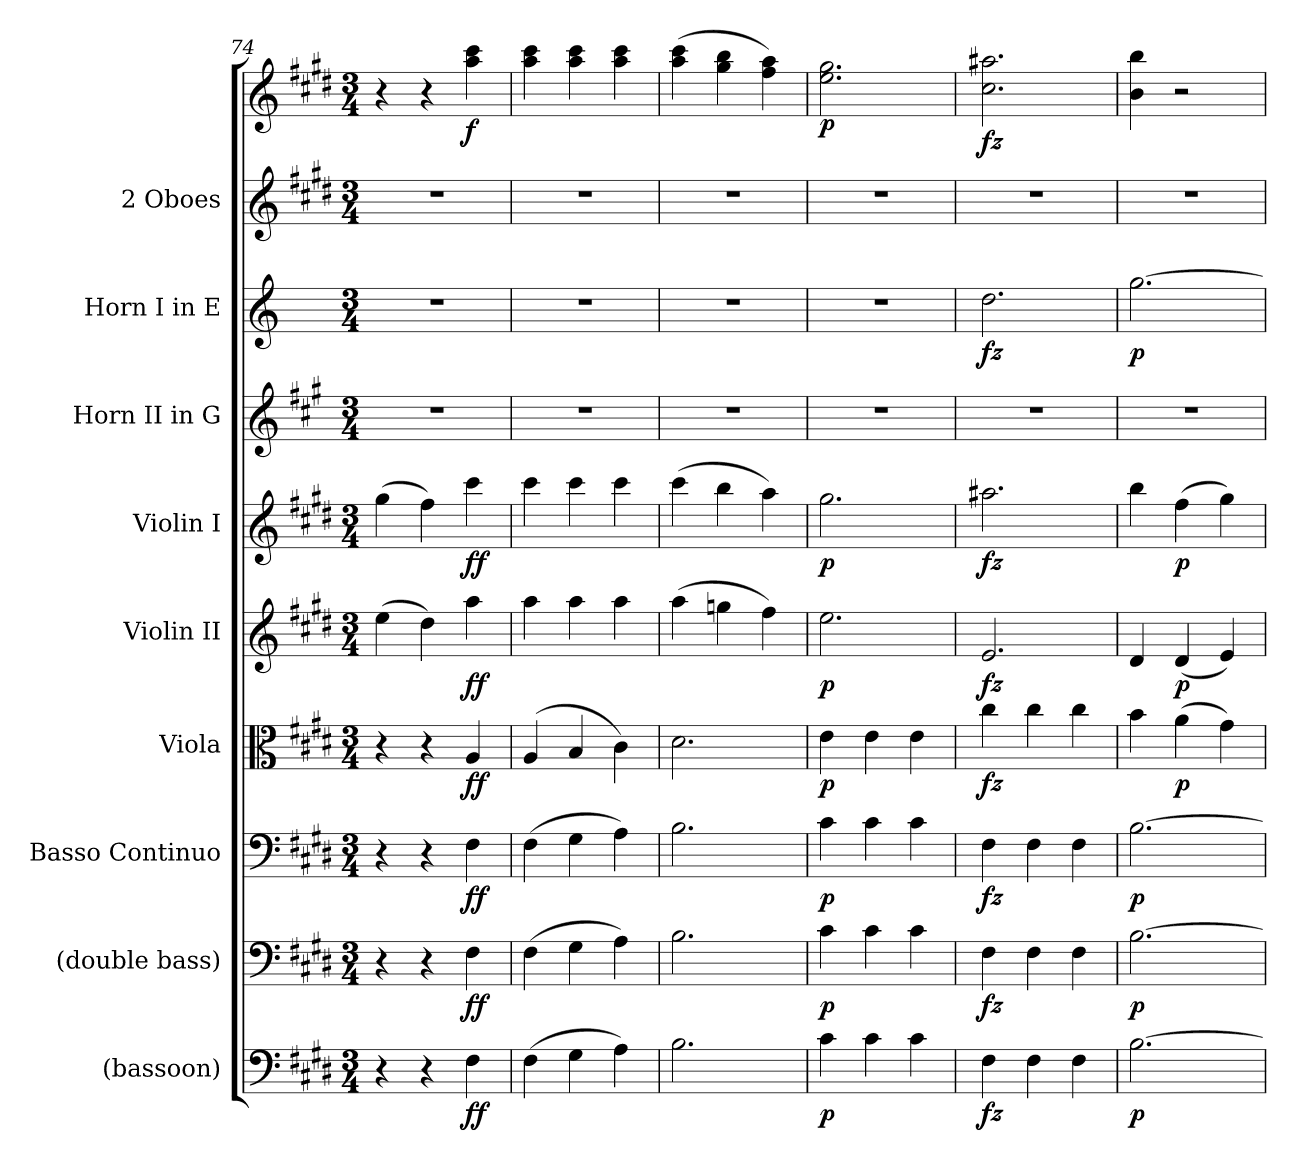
**kern	**dynam	**kern	**dynam	**kern	**dynam	**kern	**dynam	**kern	**dynam	**kern	**dynam	**kern	**kern	**dynam	**kern	**kern	**dynam
*part9	*part9	*part8	*part8	*part7	*part7	*part6	*part6	*part5	*part5	*part4	*part4	*part3	*part2	*part2	*part1	*part1	*part1
*staff10	*staff10	*staff9	*staff9	*staff8	*staff8	*staff7	*staff7	*staff6	*staff6	*staff5	*staff5	*staff4	*staff3	*staff3	*staff2	*staff1	*staff1/2
*I"(bassoon)	*	*I"(double bass)	*	*I"Basso Continuo	*	*I"Viola	*	*I"Violin II	*	*I"Violin I	*	*I"Horn II in G	*I"Horn I in E	*	*I"2 Oboes	*	*
*I'Bsn	*	*	*	*	*	*	*	*	*	*	*	*I'Hn	*I'Hn	*	*I'Ob	*	*
*clefF4	*	*clefF4	*	*clefF4	*	*clefC3	*	*clefG2	*	*clefG2	*	*clefG2	*clefG2	*	*clefG2	*clefG2	*
*	*	*ITrd7c12	*	*	*	*	*	*	*	*	*	*ITrd3c5	*ITrd5c8	*	*	*	*
*k[f#c#g#d#]	*	*k[f#c#g#d#]	*	*k[f#c#g#d#]	*	*k[f#c#g#d#]	*	*k[f#c#g#d#]	*	*k[f#c#g#d#]	*	*k[f#c#g#d#]	*k[f#c#g#d#]	*	*k[f#c#g#d#]	*k[f#c#g#d#]	*
*M3/4	*	*M3/4	*	*M3/4	*	*M3/4	*	*M3/4	*	*M3/4	*	*M3/4	*M3/4	*	*M3/4	*M3/4	*
=74	=74	=74	=74	=74	=74	=74	=74	=74	=74	=74	=74	=74	=74	=74	=74	=74	=74
4r	.	4r	.	4r	.	4r	.	(>4ee\	.	(>4gg#\	.	2.r	2.r	.	2.r	4r	.
4r	.	4r	.	4r	.	4r	.	4dd#\)	.	4ff#\)	.	.	.	.	.	4r	.
!	!LO:DY:b	!	!LO:DY:b	!	!LO:DY:b	!	!LO:DY:b	!	!LO:DY:b	!	!LO:DY:b	!	!	!	!	!	!LO:DY:b
4F#\	ff	4FF#\	ff	4F#\	ff	4A/	ff	4aa\	ff	4ccc#\	ff	.	.	.	.	4aa\ 4ccc#\	f
=75	=75	=75	=75	=75	=75	=75	=75	=75	=75	=75	=75	=75	=75	=75	=75	=75	=75
(>4F#\	.	(>4FF#\	.	(>4F#\	.	(>4A/	.	4aa\	.	4ccc#\	.	2.r	2.r	.	2.r	4aa\ 4ccc#\	.
4G#\	.	4GG#\	.	4G#\	.	4B/	.	4aa\	.	4ccc#\	.	.	.	.	.	4aa\ 4ccc#\	.
4A\)	.	4AA\)	.	4A\)	.	4c#\)	.	4aa\	.	4ccc#\	.	.	.	.	.	4aa\ 4ccc#\	.
=76	=76	=76	=76	=76	=76	=76	=76	=76	=76	=76	=76	=76	=76	=76	=76	=76	=76
2.B\	.	2.BB\	.	2.B\	.	2.d#\	.	(>4aa\	.	(>4ccc#\	.	2.r	2.r	.	2.r	(>4aa\ 4ccc#\	.
.	.	.	.	.	.	.	.	4ggn\	.	4bb\	.	.	.	.	.	4gg#\ 4bb\	.
.	.	.	.	.	.	.	.	4ff#\)	.	4aa\)	.	.	.	.	.	4ff#\ 4aa\)	.
=77	=77	=77	=77	=77	=77	=77	=77	=77	=77	=77	=77	=77	=77	=77	=77	=77	=77
!	!LO:DY:b	!	!LO:DY:b	!	!LO:DY:b	!	!LO:DY:b	!	!LO:DY:b	!	!LO:DY:b	!	!	!	!	!	!LO:DY:b
4c#\	p	4C#\	p	4c#\	p	4e\	p	2.ee\	p	2.gg#\	p	2.r	2.r	.	2.r	2.ee\ 2.gg#\	p
4c#\	.	4C#\	.	4c#\	.	4e\	.	.	.	.	.	.	.	.	.	.	.
4c#\	.	4C#\	.	4c#\	.	4e\	.	.	.	.	.	.	.	.	.	.	.
=78	=78	=78	=78	=78	=78	=78	=78	=78	=78	=78	=78	=78	=78	=78	=78	=78	=78
!	!LO:DY:b	!	!LO:DY:b	!	!LO:DY:b	!	!LO:DY:b	!	!LO:DY:b	!	!LO:DY:b	!	!	!LO:DY:b	!	!	!LO:DY:b
4F#\	fz	4FF#\	fz	4F#\	fz	4cc#\	fz	2.e/	fz	2.aa#X\	fz	2.r	2.f#\	fz	2.r	2.cc#\ 2.aa#X\	fz
4F#\	.	4FF#\	.	4F#\	.	4cc#\	.	.	.	.	.	.	.	.	.	.	.
4F#\	.	4FF#\	.	4F#\	.	4cc#\	.	.	.	.	.	.	.	.	.	.	.
!!LO:PB:g=z
=79	=79	=79	=79	=79	=79	=79	=79	=79	=79	=79	=79	=79	=79	=79	=79	=79	=79
!	!LO:DY:b	!	!LO:DY:b	!	!LO:DY:b	!	!	!	!	!	!	!	!	!LO:DY:b	!	!	!
[2.B\	p	[2.BB\	p	[2.B\	p	4b\	.	4d#/	.	4bb\	.	2.r	[2.b\	p	2.r	4b\ 4bb\	.
!	!	!	!	!	!	!	!LO:DY:b	!	!LO:DY:b	!	!LO:DY:b	!	!	!	!	!	!
.	.	.	.	.	.	(>4a\	p	(<4d#/	p	(>4ff#\	p	.	.	.	.	2r	.
.	.	.	.	.	.	4g#\)	.	4e/)	.	4gg#\)	.	.	.	.	.	.	.
=	=	=	=	=	=	=	=	=	=	=	=	=	=	=	=	=	=
*-	*-	*-	*-	*-	*-	*-	*-	*-	*-	*-	*-	*-	*-	*-	*-	*-	*-
